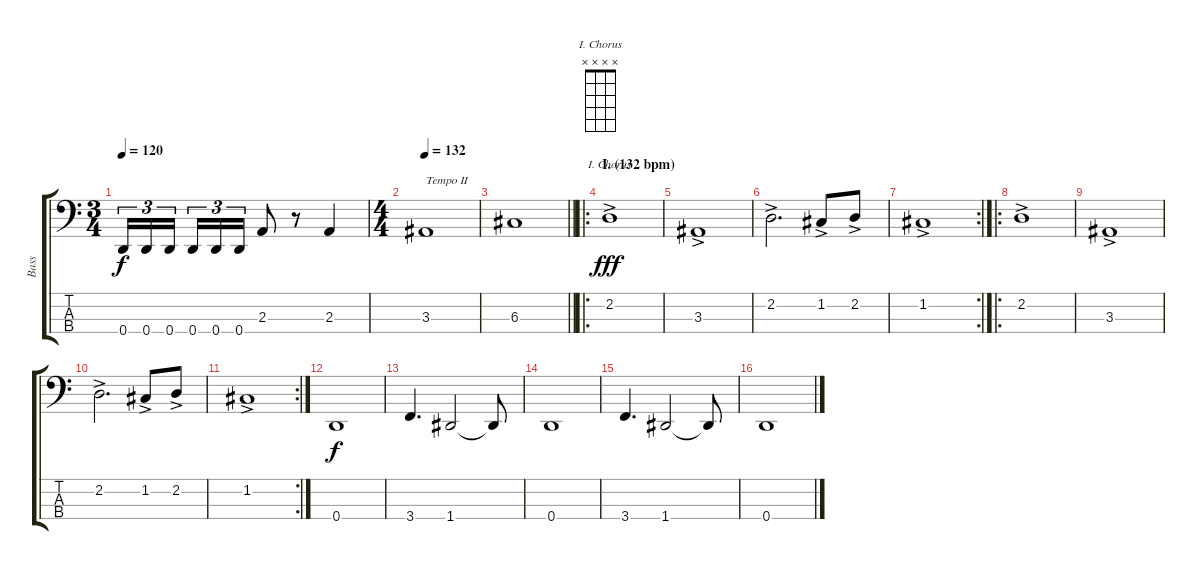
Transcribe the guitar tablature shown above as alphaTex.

\track ("Bass " "Bass ") {instrument electricbassfinger}
\staff {score tabs}
\tuning (F2 C2 G1 D1) {hide}
\chord ("I. Chorus" x x x x)
\ts (3 4)
\tempo 120
\clef f4
\ks c
0.4.16{tu (3 2) dy f} 0.4.16{tu (3 2)} 0.4.16{tu (3 2) beam splitsecondary} 0.4.16{tu (3 2)} 0.4.16{tu (3 2)} 0.4.16{tu (3 2)} 2.3.8 r.8 2.3.4 |
\ts (4 4)
\tempo 135
\tempo 132
3.3.1{txt "Tempo II" instrument overdrivenguitar} |
\barLineRight lightlight
6.3.1 |
\ro
\section ("" "I. (132 bpm)")
2.2{ac}.1{ch "I. Chorus" dy fff} |
3.3{ac}.1 |
2.2{ac}.2{d} 1.2{ac}.8 2.2{ac}.8 |
\rc 2
1.2{ac}.1 |
\ro
2.2{ac}.1 |
3.3{ac}.1 |
2.2{ac}.2{d} 1.2{ac}.8 2.2{ac}.8 |
\rc 2
1.2{ac}.1 |
0.4.1{dy f} |
3.4.4{d} 1.4.2 1.4{t}.8 |
0.4.1 |
3.4.4{d} 1.4.2 1.4{t}.8 |
0.4.1
